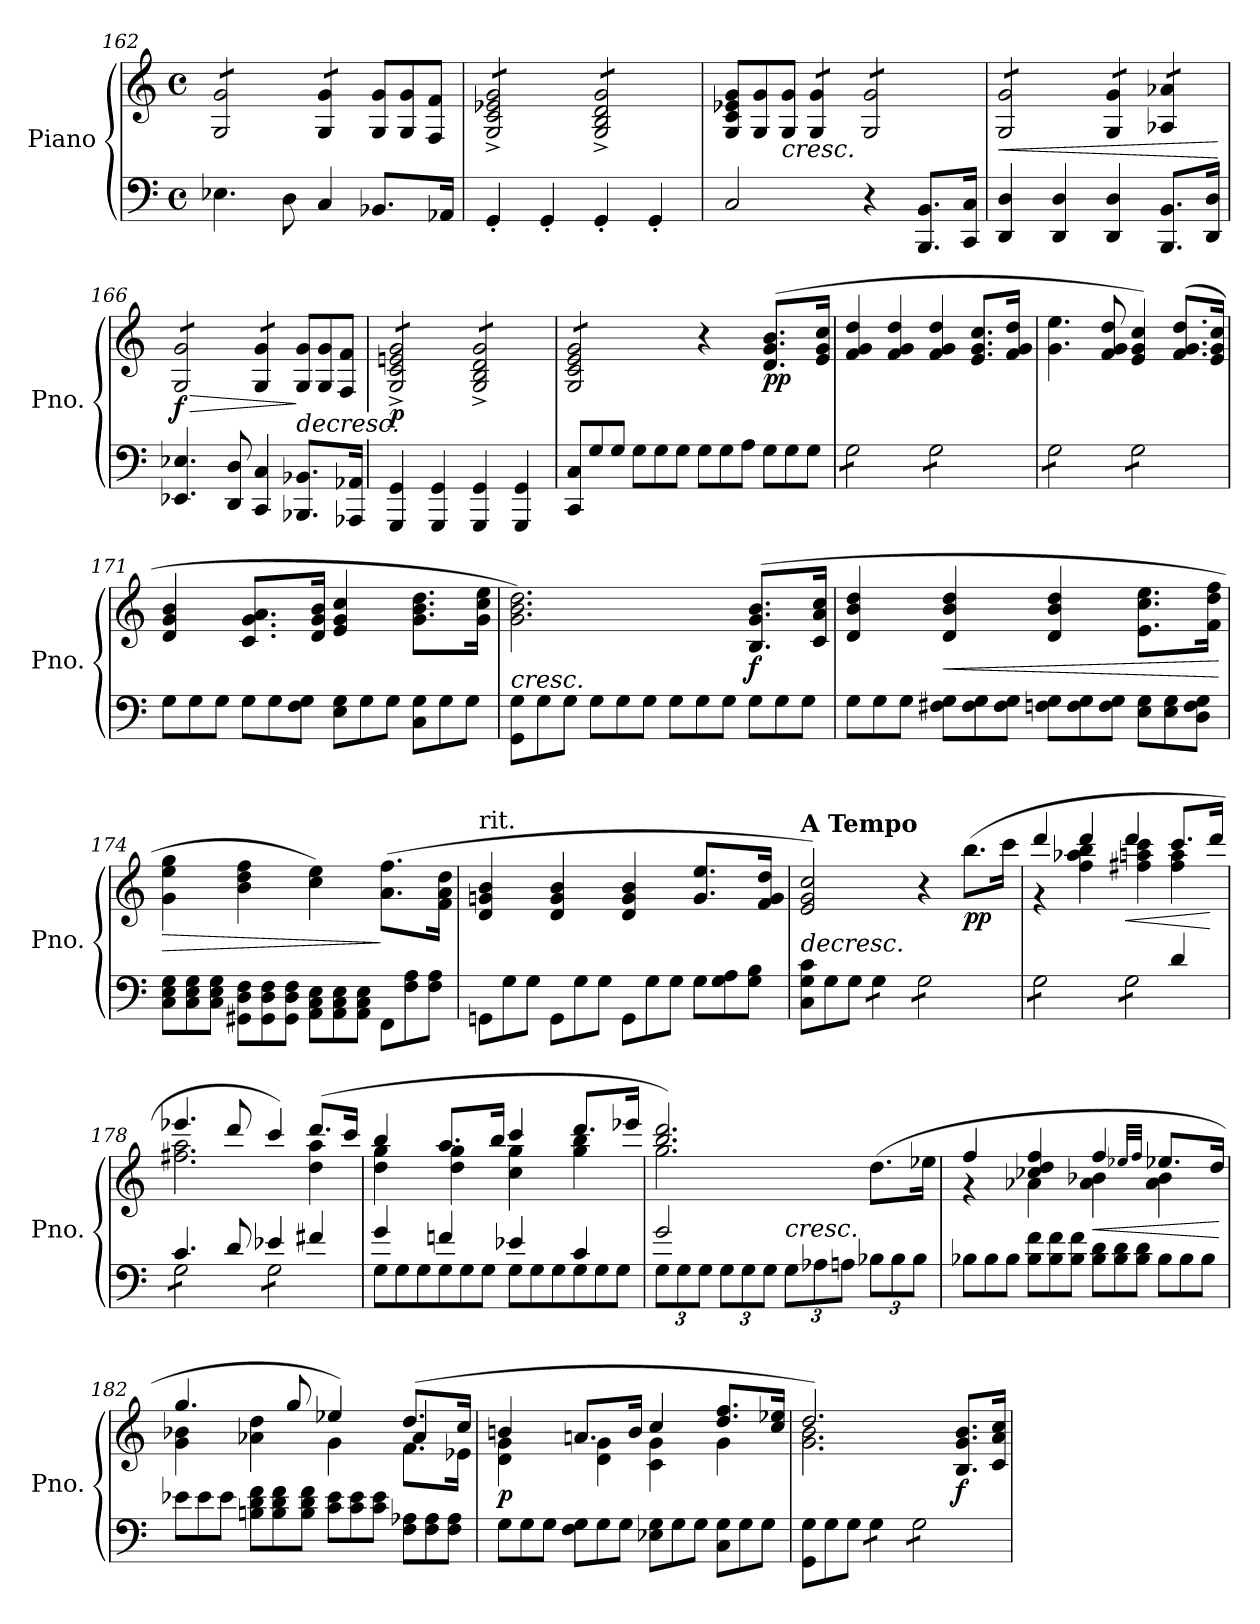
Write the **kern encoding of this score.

**kern	**kern	**dynam
*part1	*part1	*part1
*staff2	*staff1	*staff1/2
*I"Piano	*	*
*I'Pno.	*	*
*clefF4	*clefG2	*
*k[]	*k[]	*
*M4/4	*M4/4	*
*met(c)	*met(c)	*
=162	=162	=162
*	*tremolo	*
4.E-X\	12G/ 12g/L	.
.	12G/ 12g/	.
.	12G/ 12g/	.
.	12G/ 12g/	.
.	12G/ 12g/	.
8D\	.	.
.	12G/ 12g/J	.
4C/	12G/ 12g/L	.
.	12G/ 12g/	.
.	12G/ 12g/J	.
*	*Xtremolo	*
*	*Xtuplet	*
8.BB-X/L	12G/ 12g/L	.
.	12G/ 12g/	.
.	12F/ 12f/J	.
16AA-X/Jk	.	.
=163	=163	=163
*	*tremolo	*
4GG'/	12G/^ 12c/^ 12e-X/^ 12g/^L	.
.	12G/^ 12c/^ 12e-X/^ 12g/^	.
.	12G/^ 12c/^ 12e-X/^ 12g/^	.
4GG'/	12G/^ 12c/^ 12e-X/^ 12g/^	.
.	12G/^ 12c/^ 12e-X/^ 12g/^	.
.	12G/^ 12c/^ 12e-X/^ 12g/^J	.
4GG'/	12G/^ 12B/^ 12d/^ 12g/^L	.
.	12G/^ 12B/^ 12d/^ 12g/^	.
.	12G/^ 12B/^ 12d/^ 12g/^	.
4GG'/	12G/^ 12B/^ 12d/^ 12g/^	.
.	12G/^ 12B/^ 12d/^ 12g/^	.
.	12G/^ 12B/^ 12d/^ 12g/^J	.
*	*Xtremolo	*
=164	=164	=164
2C/	12G/ 12c/ 12e-X/ 12g/L	.
.	12G/ 12g/	.
!	!LO:TX:b:i:t=cresc.	!
.	12G/ 12g/J	.
*	*tremolo	*
.	12G/ 12g/L	.
.	12G/ 12g/	.
.	12G/ 12g/J	.
4r	12G/ 12g/L	.
.	12G/ 12g/	.
.	12G/ 12g/	.
8.BBB/ 8.BB/L	12G/ 12g/	.
.	12G/ 12g/	.
.	12G/ 12g/J	.
16CC/ 16C/Jk	.	.
!!LO:PB:g=z
=165	=165	=165
!	!	!LO:HP:b
4DD/ 4D/	12G/ 12g/L	<
.	12G/ 12g/	.
.	12G/ 12g/	.
4DD/ 4D/	12G/ 12g/	.
.	12G/ 12g/	.
.	12G/ 12g/J	.
4DD/ 4D/	12G/ 12g/L	.
.	12G/ 12g/	.
.	12G/ 12g/J	.
8.BBB/ 8.BB/L	12A-X/ 12a-X/L	.
.	12A-X/ 12a-X/	.
.	12A-X/ 12a-X/J	.
16DD/ 16D/Jk	.	.
.	.	[
=166	=166	=166
!	!	!LO:HP:b
!	!	!LO:DY:n=1:b
4.EE-X/ 4.E-X/	12G/ 12g/L	> f
.	12G/ 12g/	.
.	12G/ 12g/	.
.	12G/ 12g/	.
.	12G/ 12g/	.
8DD/ 8D/	.	.
.	12G/ 12g/J	.
4CC/ 4C/	12G/ 12g/L	.
.	12G/ 12g/	.
.	12G/ 12g/J	.
*	*Xtremolo	*
!	!LO:TX:b:i:t=decresc.	!
8.BBB-X/ 8.BB-X/L	12G/ 12g/L	]
.	12G/ 12g/	.
.	12F/ 12f/J	.
16AAA-X/ 16AA-X/Jk	.	.
=167	=167	=167
!	!	!LO:DY:b
*	*tremolo	*
4GGG/ 4GG/	12G/^ 12c/^ 12en/^ 12g/^L	p
.	12G/^ 12c/^ 12en/^ 12g/^	.
.	12G/^ 12c/^ 12en/^ 12g/^	.
4GGG/ 4GG/	12G/^ 12c/^ 12en/^ 12g/^	.
.	12G/^ 12c/^ 12en/^ 12g/^	.
.	12G/^ 12c/^ 12en/^ 12g/^J	.
4GGG/ 4GG/	12G/^ 12B/^ 12d/^ 12g/^L	.
.	12G/^ 12B/^ 12d/^ 12g/^	.
.	12G/^ 12B/^ 12d/^ 12g/^	.
4GGG/ 4GG/	12G/^ 12B/^ 12d/^ 12g/^	.
.	12G/^ 12B/^ 12d/^ 12g/^	.
.	12G/^ 12B/^ 12d/^ 12g/^J	.
=168	=168	=168
*Xtuplet	*	*
12CC/ 12C/L	12G/ 12c/ 12e/ 12g/L	.
12G/	12G/ 12c/ 12e/ 12g/	.
12G/J	12G/ 12c/ 12e/ 12g/	.
12G\L	12G/ 12c/ 12e/ 12g/	.
12G\	12G/ 12c/ 12e/ 12g/	.
12G\J	12G/ 12c/ 12e/ 12g/J	.
*	*Xtremolo	*
12G\L	4r	.
12G\	.	.
12A\J	.	.
!	!	!LO:DY:b
12G\L	(>8.d/ 8.g/ 8.b/L	pp
12G\	.	.
12G\J	.	.
.	16e/ 16g/ 16cc/Jk	.
=169	=169	=169
*tremolo	*	*
12G\L	4f/ 4g/ 4dd/	.
12G\	.	.
12G\	.	.
12G\	4f/ 4g/ 4dd/	.
12G\	.	.
12G\J	.	.
12G\L	4f/ 4g/ 4dd/	.
12G\	.	.
12G\	.	.
12G\	8.e/ 8.g/ 8.cc/L	.
12G\	.	.
12G\J	.	.
.	16f/ 16g/ 16dd/Jk	.
!!LO:LB:g=z
=170	=170	=170
12G\L	4.g\ 4.ee\	.
12G\	.	.
12G\	.	.
12G\	.	.
12G\	.	.
.	8f/ 8g/ 8dd/	.
12G\J	.	.
12G\L	4e/ 4g/ 4cc/)	.
12G\	.	.
12G\	.	.
12G\	(>8.f/ 8.g/ 8.dd/L	.
12G\	.	.
12G\J	.	.
*Xtremolo	*	*
.	16e/ 16g/ 16cc/Jk	.
=171	=171	=171
12G\L	4d/ 4g/ 4b/	.
12G\	.	.
12G\J	.	.
12G\L	8.c/ 8.g/ 8.a/L	.
12G\	.	.
12F\ 12G\J	.	.
.	16d/ 16g/ 16b/Jk	.
12E\ 12G\L	4e/ 4g/ 4cc/	.
12G\	.	.
12G\J	.	.
12C\ 12G\L	8.g\ 8.b\ 8.dd\L	.
12G\	.	.
12G\J	.	.
.	16g\ 16cc\ 16ee\Jk	.
=172	=172	=172
!LO:TX:a:i:t=cresc.	!	!
12GG\ 12G\L	2.g\ 2.b\ 2.dd\)	.
12G\	.	.
12G\J	.	.
12G\L	.	.
12G\	.	.
12G\J	.	.
12G\L	.	.
12G\	.	.
12G\J	.	.
!	!	!LO:DY:b
12G\L	(>8.B/ 8.g/ 8.b/L	f
12G\	.	.
12G\J	.	.
.	16c/ 16a/ 16cc/Jk	.
!!LO:LB:g=z
=173	=173	=173
12G\L	4d/ 4b/ 4dd/	.
12G\	.	.
12G\J	.	.
!	!	!LO:HP:b
12F#X\ 12G\L	4d/ 4b/ 4dd/	<
12F#\ 12G\	.	.
12F#\ 12G\J	.	.
12Fn\ 12G\L	4d/ 4b/ 4dd/	.
12F\ 12G\	.	.
12F\ 12G\J	.	.
12E\ 12G\L	8.e\ 8.cc\ 8.ee\L	.
12E\ 12G\	.	.
12D\ 12F\ 12G\J	.	.
.	16f\ 16dd\ 16ff\Jk	.
.	.	[
=174	=174	=174
!	!	!LO:HP:b
12C\ 12E\ 12G\L	4g\ 4ee\ 4gg\	>
12C\ 12E\ 12G\	.	.
12C\ 12E\ 12G\J	.	.
12GG#X\ 12D\ 12F\L	4b\ 4dd\ 4ff\	.
12GG#\ 12D\ 12F\	.	.
12GG#\ 12D\ 12F\J	.	.
12AA\ 12C\ 12E\L	4cc\ 4ee\)	.
12AA\ 12C\ 12E\	.	.
12AA\ 12C\ 12E\J	.	.
12FF\L	(>8.a\ 8.ff\L	]
12F\ 12A\	.	.
12F\ 12A\J	.	.
.	16f\ 16a\ 16dd\Jk	.
=175	=175	=175
!	!LO:TX:a:t=rit.	!
12GGn\L	4d/ 4gn/ 4b/	.
12G\	.	.
12G\J	.	.
12GG\L	4d/ 4g/ 4b/	.
12G\	.	.
12G\J	.	.
12GG\L	4d/ 4g/ 4b/	.
12G\	.	.
12G\J	.	.
12G\L	8.g/ 8.ee/L	.
12G\ 12A\	.	.
12G\ 12B\J	.	.
.	16f/ 16g/ 16dd/Jk	.
!!LO:LB:g=z
=176	=176	=176
!	!LO:TX:a:B:t=A Tempo	!
!LO:TX:a:i:t=decresc.	!	!
12C\ 12G\ 12c\L	2e/ 2g/ 2cc/)	.
12G\	.	.
12G\J	.	.
*tremolo	*	*
12G\L	.	.
12G\	.	.
12G\J	.	.
12G\L	4r	.
12G\	.	.
12G\	.	.
!	!	!LO:DY:b
12G\	(>8.bb\L	pp
12G\	.	.
12G\J	.	.
.	16ccc\Jk	.
=177	=177	=177
*^	*^	*
2reyy	12G\L	4ddd/	4r	.
.	12G\	.	.	.
.	12G\	.	.	.
.	12G\	4ddd/	4ff\ 4aa-X\ 4bb\	.
.	12G\	.	.	.
.	12G\J	.	.	.
!	!	!	!	!LO:HP:b
4rgyy	12G\L	4ddd/	4ff#X\ 4aan\ 4ccc\	<
.	12G\	.	.	.
.	12G\	.	.	.
4d/	12G\	8.ccc/L	4ff#\ 4aa\	.
.	12G\	.	.	.
.	12G\J	.	.	.
.	.	16ddd/Jk	.	[
=178	=178	=178	=178	=178
4.c/	12G\L	4.eee-X/	2.ff#X\ 2.aa\	.
.	12G\	.	.	.
.	12G\	.	.	.
.	12G\	.	.	.
.	12G\	.	.	.
8d/	.	8ddd/	.	.
.	12G\J	.	.	.
4e-X/	12G\L	4ccc/)	.	.
.	12G\	.	.	.
.	12G\	.	.	.
4f#X/	12G\	(>8.ddd/L	4dd\ 4aa\	.
.	12G\	.	.	.
.	12G\J	.	.	.
.	.	16ccc/Jk	.	.
=179	=179	=179	=179	=179
4g/	12G\L	4bb/	4dd\ 4gg\	.
.	12G\	.	.	.
.	12G\	.	.	.
4fn/	12G\	8.aa/L	4dd\ 4gg\	.
.	12G\	.	.	.
.	12G\J	.	.	.
.	.	16bb/Jk	.	.
4e-X/	12G\L	4ccc/	4cc\ 4gg\	.
.	12G\	.	.	.
.	12G\	.	.	.
4c/	12G\	8.ddd/L	4gg\ 4bb\	.
.	12G\	.	.	.
.	12G\J	.	.	.
*Xtremolo	*	*	*	*
.	.	16eee-X/Jk	.	.
!!LO:LB:g=z	!!
=180	=180	=180	=180	=180
2g/	12G\L	2.bb/ 2.ddd/)	2.gg\	.
.	12G\	.	.	.
.	12G\J	.	.	.
.	12G\L	.	.	.
.	12G\	.	.	.
.	12G\J	.	.	.
*tuplet	*	*	*	*
*Xbrackettup	*	*	*	*
!LO:TX:a:i:t=cresc.	!	!	!	!
12G\L	2ryy	.	.	.
12A-X\	.	.	.	.
12An\J	.	.	.	.
12B-X\L	.	(>8.dd\L	4ryy	.
12B-\	.	.	.	.
12B-\J	.	.	.	.
.	.	16ee-X\Jk	.	.
*v	*v	*	*	*
=181	=181	=181	=181
*Xtuplet	*	*	*
12B-X\L	4ff/	4r	.
12B-\	.	.	.
12B-\J	.	.	.
12B-\ 12f\L	4cc-X/ 4dd/ 4ff/	4a-X\	.
12B-\ 12f\	.	.	.
12B-\ 12f\J	.	.	.
!	!	!	!LO:HP:b
12B-\ 12d\L	4ff/	4a-\ 4b-X\	<
12B-\ 12d\	.	.	.
12B-\ 12d\J	.	.	.
.	32qee-X/LLL	.	.
.	32qff/JJJ	.	.
12B-\L	8.ee-/L	4a-\ 4b-\	.
12B-\	.	.	.
12B-\J	.	.	.
.	16dd/Jk	.	.
*	*v	*v	*
.	.	[
=182	=182	=182
*	*^	*
*	*	*^	*
12e-X\L	4.gg/	4g\ 4b-X\	2.ryy	.
12e-\	.	.	.	.
12e-\J	.	.	.	.
12Bn\ 12d\ 12f\L	.	4a-X\ 4dd\	.	.
12B\ 12d\ 12f\	.	.	.	.
.	8gg/	.	.	.
12B\ 12d\ 12f\J	.	.	.	.
12c\ 12e-\L	4ee-X/)	4g\	.	.
12c\ 12e-\	.	.	.	.
12c\ 12e-\J	.	.	.	.
12F\ 12A-X\L	(>8.dd/L	8.f\L	4a-/	.
12F\ 12A-\	.	.	.	.
12F\ 12A-\J	.	.	.	.
.	16cc/Jk	16e-X\Jk	.	.
*	*	*v	*v	*
!!LO:LB:g=z
=183	=183	=183	=183
!	!	!	!LO:DY:b
12G\L	4bn/	4d\ 4g\	p
12G\	.	.	.
12G\J	.	.	.
12F\ 12G\L	8.an/L	4d\ 4g\	.
12G\	.	.	.
12G\J	.	.	.
.	16b/Jk	.	.
12E-X\ 12G\L	4cc/	4c\ 4g\	.
12G\	.	.	.
12G\J	.	.	.
12C\ 12G\L	8.dd/ 8.ff/L	4g\	.
12G\	.	.	.
12G\J	.	.	.
.	16cc/ 16ee-X/Jk	.	.
=184	=184	=184	=184
12GG\ 12G\L	2.dd/)	2.g\ 2.b\	.
12G\	.	.	.
12G\J	.	.	.
*tremolo	*	*	*
12G\L	.	.	.
12G\	.	.	.
12G\J	.	.	.
12G\L	.	.	.
12G\	.	.	.
12G\	.	.	.
!	!	!	!LO:DY:b
12G\	8.B/ 8.g/ 8.b/L	4ryy	f
12G\	.	.	.
12G\J	.	.	.
*Xtremolo	*	*	*
.	16c/ 16a/ 16cc/Jk	.	.
*	*v	*v	*
=	=	=
*-	*-	*-
